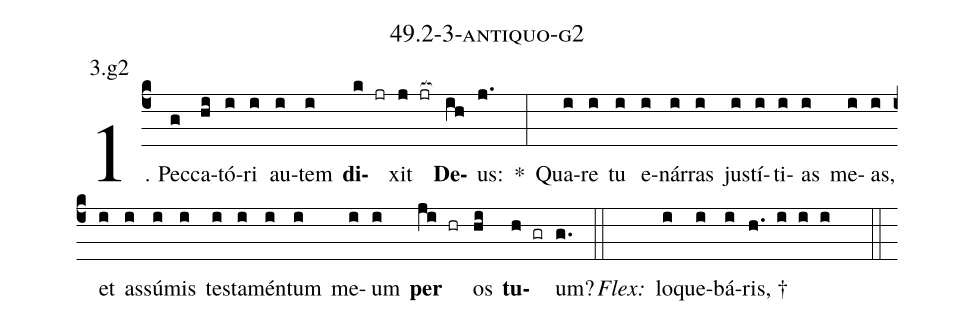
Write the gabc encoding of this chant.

name: 49.2-3-antiquo-g2;
annotation: 3.g2;
%%
(c4)1. Pec(g)ca(hi)tó(i)ri(i) au(i)tem(i) <b>di</b>(k jr)xit(j jr[ocb:1{]) <b>De</b>(ih[ocb:0}])us:(j.) *(:) Qua(i)re(i) tu(i) e(i)nár(i)ras(i) jus(i)tí(i)ti(i)as(i) me(i)as,(i) et(i) as(i)sú(i)mis(i) tes(i)ta(i)mén(i)tum(i) me(i)um(i) <b>per</b>(ji hr) os(hi) <b>tu</b>(h gr)um?(g.) (::)
<i>Flex:</i>()  lo(i)que(i)bá(i)ris, †(h. i i i  ::)

%E(i) u(i) o(ji) u(hi) a(h) e.(g.) (::)
